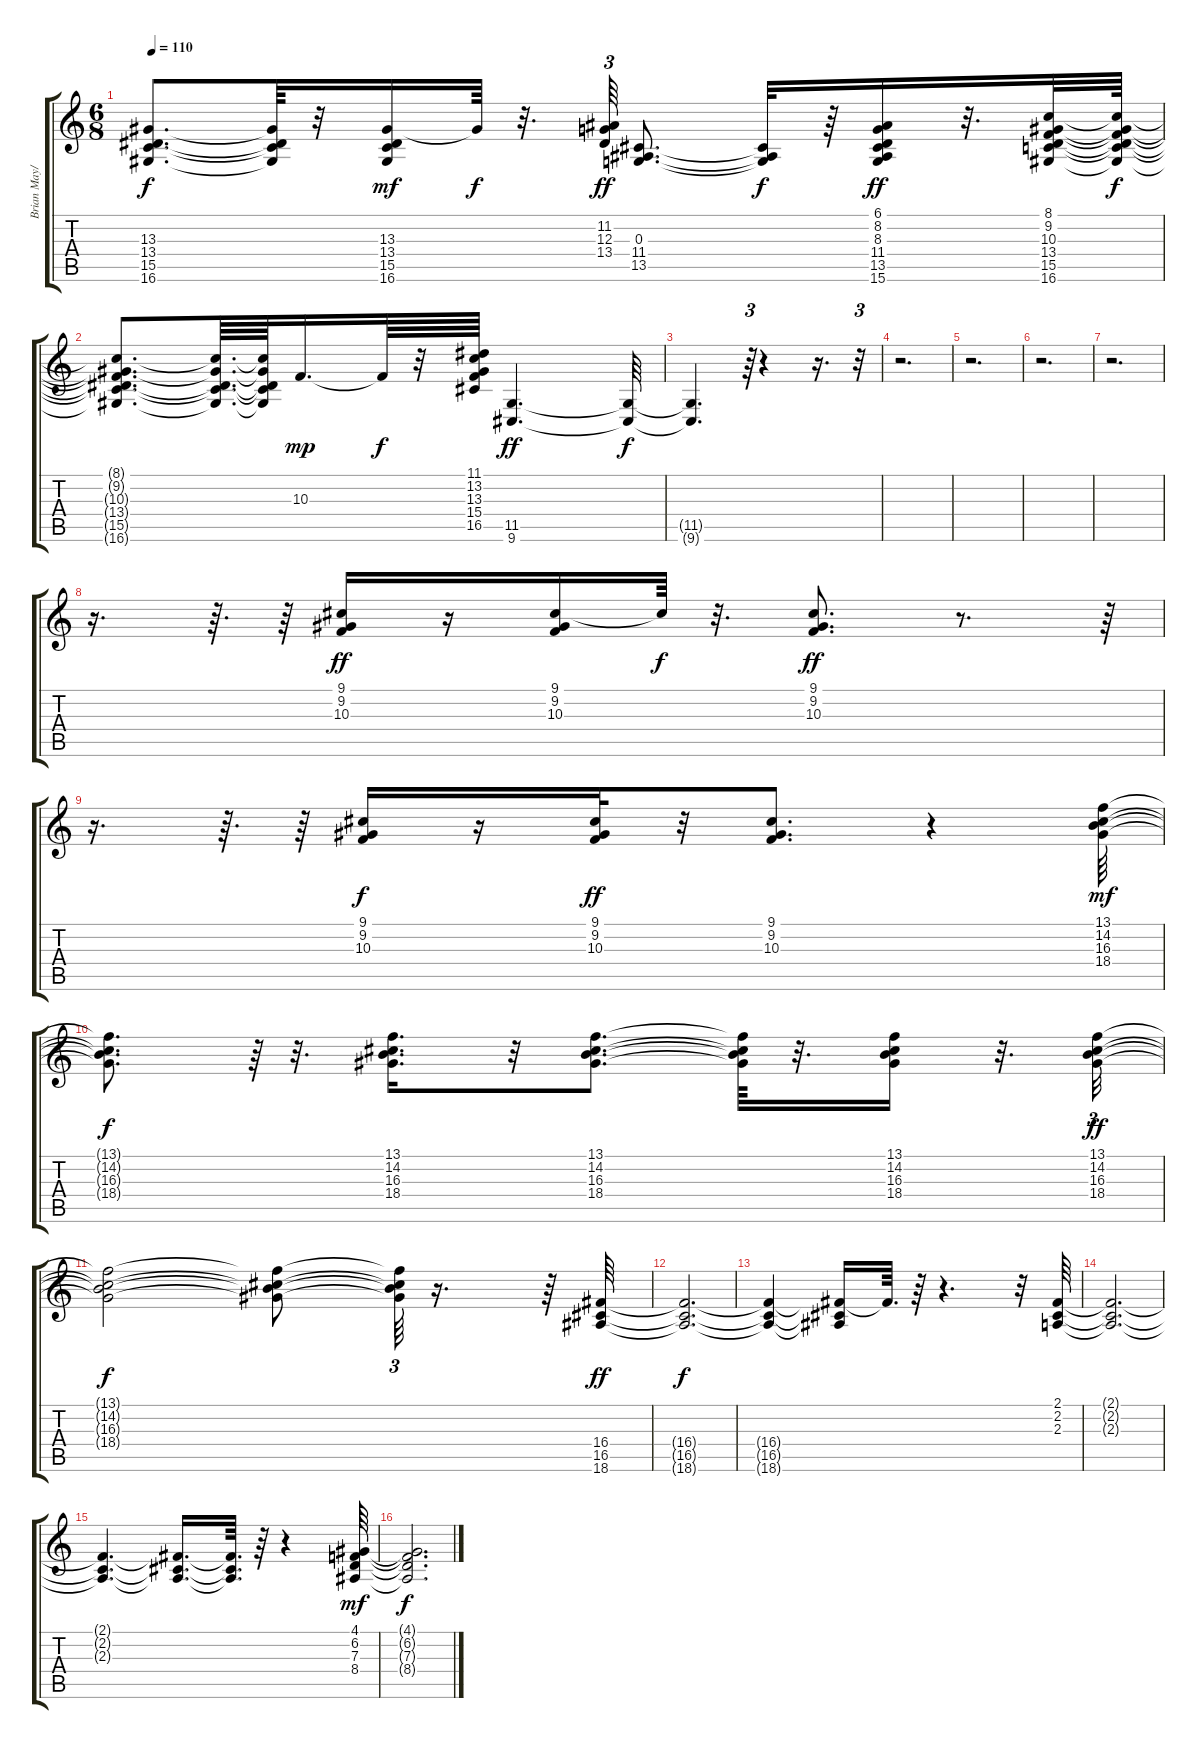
\track ("Brian May/Roger Taylor Chorus" "Brian May/") {mute instrument choiraahs}
\staff {score tabs}
\tuning (E4 B3 G3 D3 A2 E2) {hide}
\ts (6 8)
\tempo 110
\clef g2
\ks c
(13.3{t} 13.4{t} 15.5{t} 16.6{t}).8{d dy f} (13.3{t} 13.4{t} 15.5{t} 16.6{t}).64 r.32 (13.3 13.4 15.5 16.6).16{dy mf} 13.3{t}.64{dy f} r.32{d} (11.2 12.3 13.4).64{tu (3 2) dy ff} (0.3 11.4 13.5).8{d} (0.3{t} 11.4{t} 13.5{t}).32{dy f} r.64 (6.1 8.2 8.3 11.4 13.5 15.6).16{dy ff} r.32{d} (8.1 9.2 10.3 13.4 15.5 16.6).32 (8.1{t} 9.2{t} 10.3{t} 13.4{t} 15.5{t} 16.6{t}).64{dy f} |
(8.1{t} 9.2{t} 10.3{t} 13.4{t} 15.5{t} 16.6{t}).8{d} (8.1{t} 9.2{t} 13.4{t} 15.5{t} 16.6{t}).64{d} (8.1{t} 9.2{t} 13.4{t} 15.5{t} 16.6{t}).64 10.3.16{d dy mp} 10.3{t}.64{dy f} r.32 (11.1 13.2 13.3 15.4 16.5).64 (11.5 9.6).4{d dy ff} (11.5{t} 9.6{t}).64{dy f} |
(11.5{t} 9.6{t}).4{d} r.64{tu (3 2)} r.4 r.16{d} r.32{tu (3 2)} |
r.2{d} |
r.2{d} |
r.2{d} |
r.2{d} |
r.16{d} r.64{d} r.64 (9.1 9.2 10.3).16{dy ff} r.16 (9.1 9.2 10.3).16 9.1{t}.64{dy f} r.32{d} (9.1 9.2 10.3).8{d dy ff} r.8{d} r.64 |
r.16{d} r.64{d} r.64 (9.1 9.2 10.3).16{dy f} r.16 (9.1 9.2 10.3).32{dy ff} r.32 (9.1 9.2 10.3).8{d} r.4 (13.1 14.2 16.3 18.4).64{dy mf} |
(13.1{t} 14.2{t} 16.3{t} 18.4{t}).8{d dy f} r.64{tu (3 2)} r.32{d} (13.1 14.2 16.3 18.4).16{d} r.32 (13.1 14.2 16.3 18.4).8{d} (13.1{t} 14.2{t} 16.3{t} 18.4{t}).64 r.32{d} (13.1 14.2 16.3 18.4).16 r.32{d} (13.1 14.2 16.3 18.4).32{tu (3 2) dy ff} |
(13.1{t} 14.2{t} 16.3{t} 18.4{t}).2{dy f} (13.1{t} 14.2{t} 16.3{t} 18.4{t}).8 (13.1{t} 14.2{t} 16.3{t} 18.4{t}).64{tu (3 2)} r.16{d} r.64 (16.4 16.5 18.6).64{dy ff} |
(16.4{t} 16.5{t} 18.6{t}).2{d dy f} |
(16.4{t} 16.5{t} 18.6{t}).4 (16.4{t} 16.5{t} 18.6{t}).16 16.4{t}.64{d} r.64 r.4{d} r.32 (2.1 2.2 2.3).64 |
(2.1{t} 2.2{t} 2.3{t}).2{d} |
(2.1{t} 2.2{t} 2.3{t}).4{d} (2.1{t} 2.2{t} 2.3{t}).16{d} (2.1{t} 2.2{t} 2.3{t}).64{d} r.64 r.4 (4.1 6.2 7.3 8.4).64{dy mf} |
(4.1{t} 6.2{t} 7.3{t} 8.4{t}).2{d dy f}
